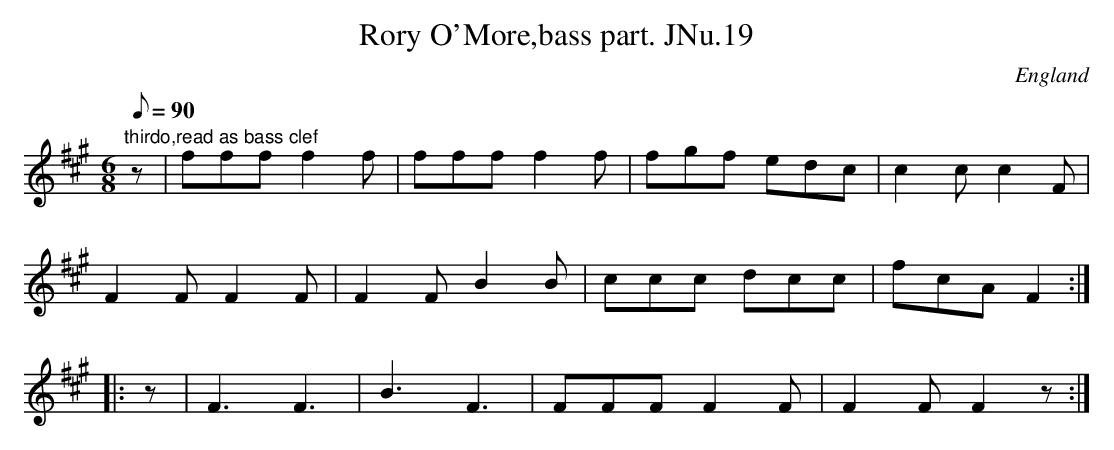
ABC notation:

X:1
T:Rory O'More,bass part. JNu.19
M:6/8
Q:90
O:England
K:A
"thirdo,read as bass clef"z|fff f2f|ffff2f|fgf edc|c2cc2F|!
F2FF2F|F2FB2B|ccc dcc|fcAF2::!
z|F3F3|B3F3|FFFF2F|F2FF2z:|]
